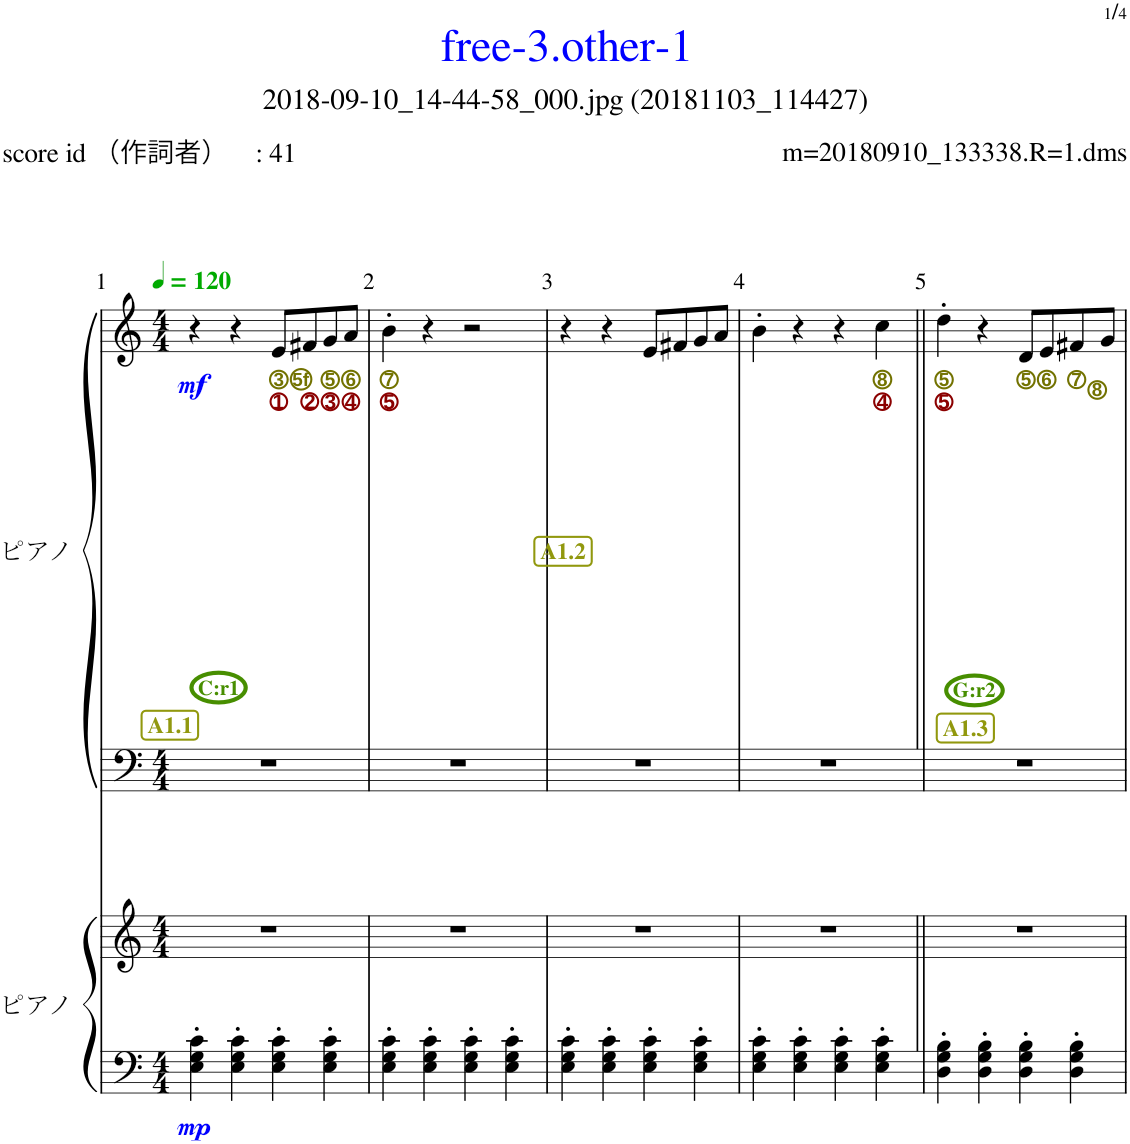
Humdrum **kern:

**kern	**kern	**dynam	**kern	**kern	**text	**text	**dynam
*part2	*part2	*part2	*part1	*part1	*part1	*part1	*part1
*staff4	*staff3	*staff3/4	*staff2	*staff1	*staff1	*staff1	*staff1/2
*I"ピアノ	*	*	*I"ピアノ	*	*	*	*
*clefF4	*clefG2	*	*clefF4	*clefG2	*	*	*
*k[]	*k[]	*	*k[]	*k[]	*	*	*
*M4/4	*M4/4	*	*M4/4	*M4/4	*	*	*
*MM120	*MM120	*	*MM120	*MM120	*	*	*
!!LO:REH:place=s1:b:B:cj:color=#91980E:fs=11:t=A1.1
=1	=1	=1	=1	=1	=1	=1	=1
!	!	!	!	!LO:TX:b:B:color=#478E00:t=C&colon;r1	!	!	!
!	!	!LO:DY:b=2	!	!	!	!	!LO:DY:b
4E\' 4G\' 4c\'	1r	mp	1r	4r	.	.	mf
4E\' 4G\' 4c\'	.	.	.	4r	.	.	.
!	!	!	!	!	!LO:LY:b:color=#727200	!LO:LY:b:color=#8B0000	!
4E\' 4G\' 4c\'	.	.	.	8e/L	3	1	.
!	!	!	!	!	!LO:LY:b:color=#727200	!LO:LY:b:color=#8B0000	!
.	.	.	.	8f#X/	5f	2	.
!	!	!	!	!	!LO:LY:b:color=#727200	!LO:LY:b:color=#8B0000	!
4E\' 4G\' 4c\'	.	.	.	8g/	5	3	.
!	!	!	!	!	!LO:LY:b:color=#727200	!LO:LY:b:color=#8B0000	!
.	.	.	.	8a/J	6	4	.
=2	=2	=2	=2	=2	=2	=2	=2
!	!	!	!	!	!LO:LY:b:color=#727200	!LO:LY:b:color=#8B0000	!
4E\' 4G\' 4c\'	1r	.	1r	4b'\	7	5	.
4E\' 4G\' 4c\'	.	.	.	4r	.	.	.
4E\' 4G\' 4c\'	.	.	.	2r	.	.	.
4E\' 4G\' 4c\'	.	.	.	.	.	.	.
!!LO:REH:place=s1:b:B:cj:color=#91980E:fs=11:t=A1.2
=3	=3	=3	=3	=3	=3	=3	=3
4E\' 4G\' 4c\'	1r	.	1r	4r	.	.	.
4E\' 4G\' 4c\'	.	.	.	4r	.	.	.
4E\' 4G\' 4c\'	.	.	.	8e/L	.	.	.
.	.	.	.	8f#X/	.	.	.
4E\' 4G\' 4c\'	.	.	.	8g/	.	.	.
.	.	.	.	8a/J	.	.	.
=4	=4	=4	=4	=4	=4	=4	=4
4E\' 4G\' 4c\'	1r	.	1r	4b'\	.	.	.
4E\' 4G\' 4c\'	.	.	.	4r	.	.	.
4E\' 4G\' 4c\'	.	.	.	4r	.	.	.
!	!	!	!	!	!LO:LY:b:color=#727200	!LO:LY:b:color=#8B0000	!
4E\' 4G\' 4c\'	.	.	.	4cc\	8	4	.
!!LO:REH:place=s1:b:B:cj:color=#91980E:fs=11:t=A1.3
=5||	=5||	=5||	=5||	=5||	=5||	=5||	=5||
!	!	!	!	!LO:TX:b:B:color=#478E00:t=G&colon;r2	!	!	!
!	!	!	!	!	!LO:LY:b:color=#727200	!LO:LY:b:color=#8B0000	!
4D\' 4G\' 4B\'	1r	.	1r	4dd'\	5	5	.
4D\' 4G\' 4B\'	.	.	.	4r	.	.	.
!	!	!	!	!	!LO:LY:b:color=#727200	!	!
4D\' 4G\' 4B\'	.	.	.	8d/L	5	.	.
!	!	!	!	!	!LO:LY:b:color=#727200	!	!
.	.	.	.	8e/	6	.	.
!	!	!	!	!	!LO:LY:b:color=#727200	!	!
4D\' 4G\' 4B\'	.	.	.	8f#X/	7	.	.
!	!	!	!	!	!LO:LY:b:color=#727200	!	!
.	.	.	.	8g/J	8	.	.
=	=	=	=	=	=	=	=
*-	*-	*-	*-	*-	*-	*-	*-
